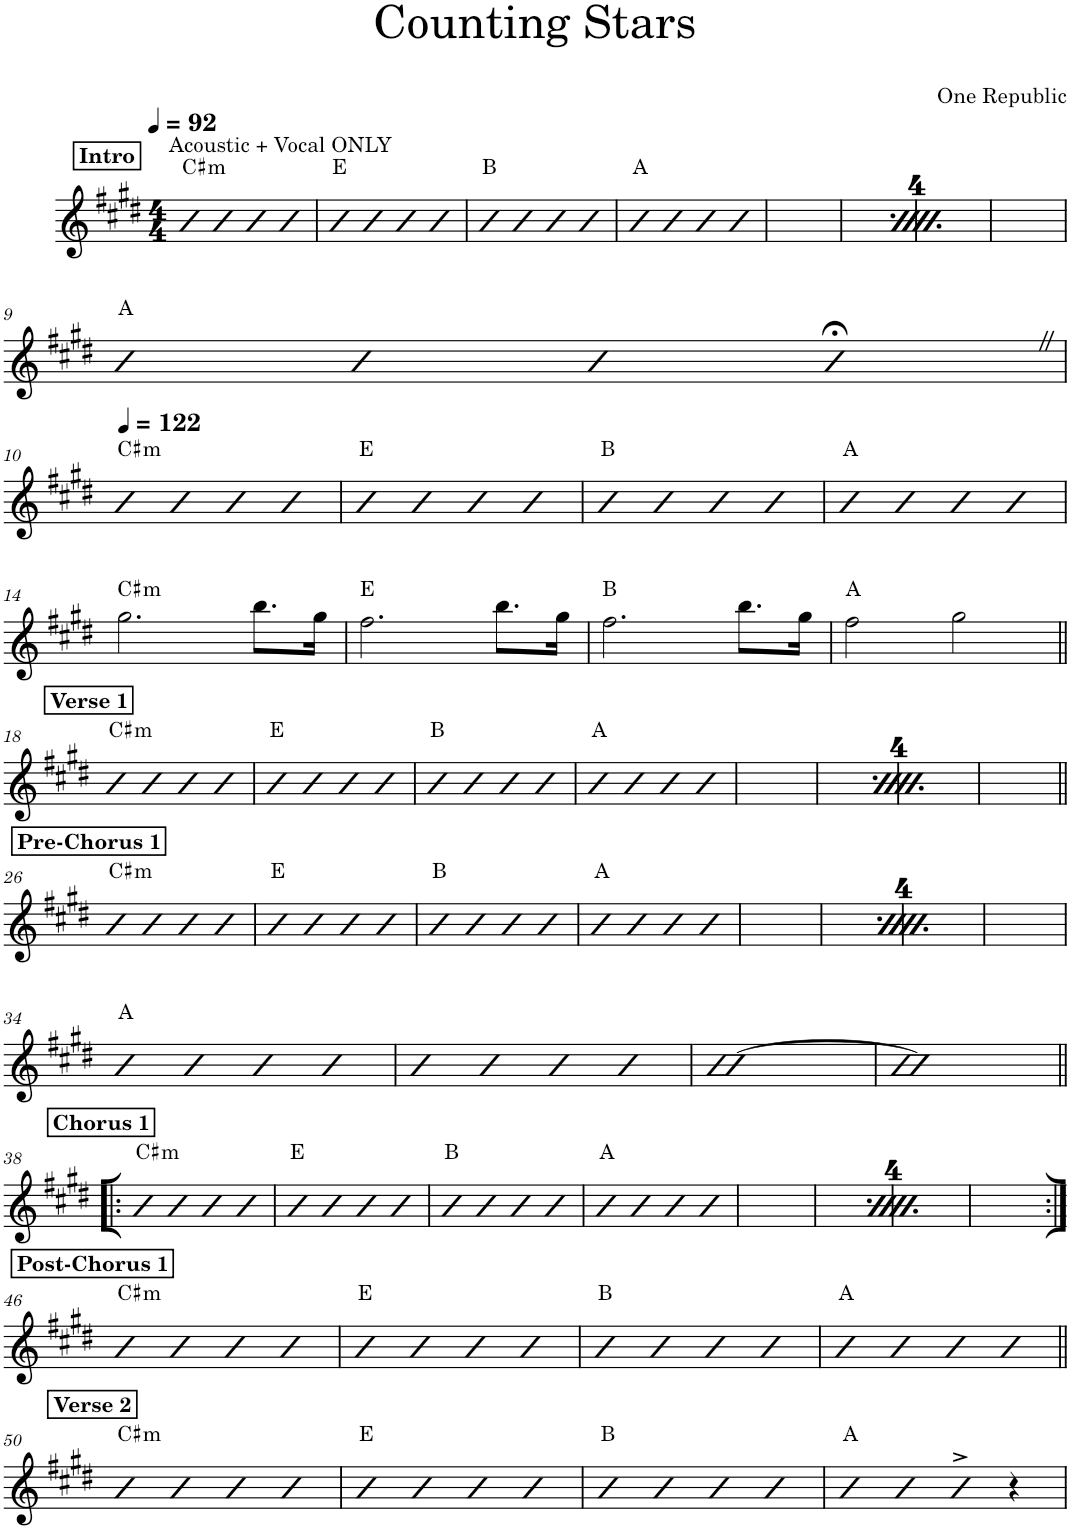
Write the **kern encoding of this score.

**kern	**harte
*part1	*part1
*staff1	*
*I"Piano	*
*I'Pno.	*
*clefG2	*
*k[f#c#g#d#]	*
*M4/4	*
*MM92	*
!!LO:REH:place=s1:a:B:cj:t=Intro
=1	=1
!LO:TX:a:t=Acoustic + Vocal ONLY	!LO:H:kt=m
4b	C#:min
4b	.
4b	.
4b	.
=2	=2
4b	E:maj
4b	.
4b	.
4b	.
=3	=3
4b	B:maj
4b	.
4b	.
4b	.
=4	=4
4b	A:maj
4b	.
4b	.
4b	.
=5	=5
!!LO:REH:place=s1:a:B:cj:t=Intro
*MM92	*
!LO:TX:a:t=Acoustic + Vocal ONLY	!LO:H:kt=m
4b	C#:min
4b	.
4b	.
4b	.
=6	=6
4b	E:maj
4b	.
4b	.
4b	.
=7	=7
4b	B:maj
4b	.
4b	.
4b	.
=8	=8
4b	A:maj
4b	.
4b	.
4b	.
!!LO:LB:g=z
=9	=9
4b	A:maj
4b	.
4b	.
4b;<Z	.
!!LO:LB:g=z
=10	=10
*MM122	*
!	!LO:H:kt=m
4b	C#:min
4b	.
4b	.
4b	.
=11	=11
4b	E:maj
4b	.
4b	.
4b	.
=12	=12
4b	B:maj
4b	.
4b	.
4b	.
=13	=13
4b	A:maj
4b	.
4b	.
4b	.
!!LO:LB:g=z
=14	=14
!	!LO:H:kt=m
2.gg#\	C#:min
8.bb\L	.
16gg#\Jk	.
=15	=15
2.ff#\	E:maj
8.bb\L	.
16gg#\Jk	.
=16	=16
2.ff#\	B:maj
8.bb\L	.
16gg#\Jk	.
=17	=17
2ff#\	A:maj
2gg#\	.
!!LO:LB:g=z
!!LO:REH:place=s1:a:B:cj:t=Verse 1
=18||	=18||
!	!LO:H:kt=m
4b	C#:min
4b	.
4b	.
4b	.
=19	=19
4b	E:maj
4b	.
4b	.
4b	.
=20	=20
4b	B:maj
4b	.
4b	.
4b	.
=21	=21
4b	A:maj
4b	.
4b	.
4b	.
!!LO:REH:place=s1:a:B:cj:t=Verse 1
=22	=22
!	!LO:H:kt=m
4b	C#:min
4b	.
4b	.
4b	.
=23	=23
4b	E:maj
4b	.
4b	.
4b	.
=24	=24
4b	B:maj
4b	.
4b	.
4b	.
=25	=25
4b	A:maj
4b	.
4b	.
4b	.
!!LO:LB:g=z
!!LO:REH:place=s1:a:B:cj:t=Pre-Chorus 1
=26||	=26||
!	!LO:H:kt=m
4b	C#:min
4b	.
4b	.
4b	.
=27	=27
4b	E:maj
4b	.
4b	.
4b	.
=28	=28
4b	B:maj
4b	.
4b	.
4b	.
=29	=29
4b	A:maj
4b	.
4b	.
4b	.
!!LO:REH:place=s1:a:B:cj:t=Pre-Chorus 1
=30	=30
!	!LO:H:kt=m
4b	C#:min
4b	.
4b	.
4b	.
=31	=31
4b	E:maj
4b	.
4b	.
4b	.
=32	=32
4b	B:maj
4b	.
4b	.
4b	.
=33	=33
4b	A:maj
4b	.
4b	.
4b	.
!!LO:LB:g=z
=34	=34
4b	A:maj
4b	.
4b	.
4b	.
=35	=35
4b	.
4b	.
4b	.
4b	.
=36	=36
[1b	.
=37	=37
1b]	.
!!LO:LB:g=z
!!LO:REH:place=s1:a:B:cj:t=Chorus 1
=38!|:	=38!|:
!	!LO:H:kt=m
4b	C#:min
4b	.
4b	.
4b	.
=39	=39
4b	E:maj
4b	.
4b	.
4b	.
=40	=40
4b	B:maj
4b	.
4b	.
4b	.
=41	=41
4b	A:maj
4b	.
4b	.
4b	.
!!LO:REH:place=s1:a:B:cj:t=Chorus 1
=42	=42
!	!LO:H:kt=m
4b	C#:min
4b	.
4b	.
4b	.
=43	=43
4b	E:maj
4b	.
4b	.
4b	.
=44	=44
4b	B:maj
4b	.
4b	.
4b	.
=45	=45
4b	A:maj
4b	.
4b	.
4b	.
!!LO:LB:g=z
!!LO:REH:place=s1:a:B:cj:t=Post-Chorus 1
=46:|!	=46:|!
!	!LO:H:kt=m
4b	C#:min
4b	.
4b	.
4b	.
=47	=47
4b	E:maj
4b	.
4b	.
4b	.
=48	=48
4b	B:maj
4b	.
4b	.
4b	.
=49	=49
4b	A:maj
4b	.
4b	.
4b	.
!!LO:LB:g=z
!!LO:REH:place=s1:a:B:cj:t=Verse 2
=50||	=50||
!	!LO:H:kt=m
4b	C#:min
4b	.
4b	.
4b	.
=51	=51
4b	E:maj
4b	.
4b	.
4b	.
=52	=52
4b	B:maj
4b	.
4b	.
4b	.
=53	=53
4b	A:maj
4b	.
4b^	.
4r	.
=	=
*-	*-
